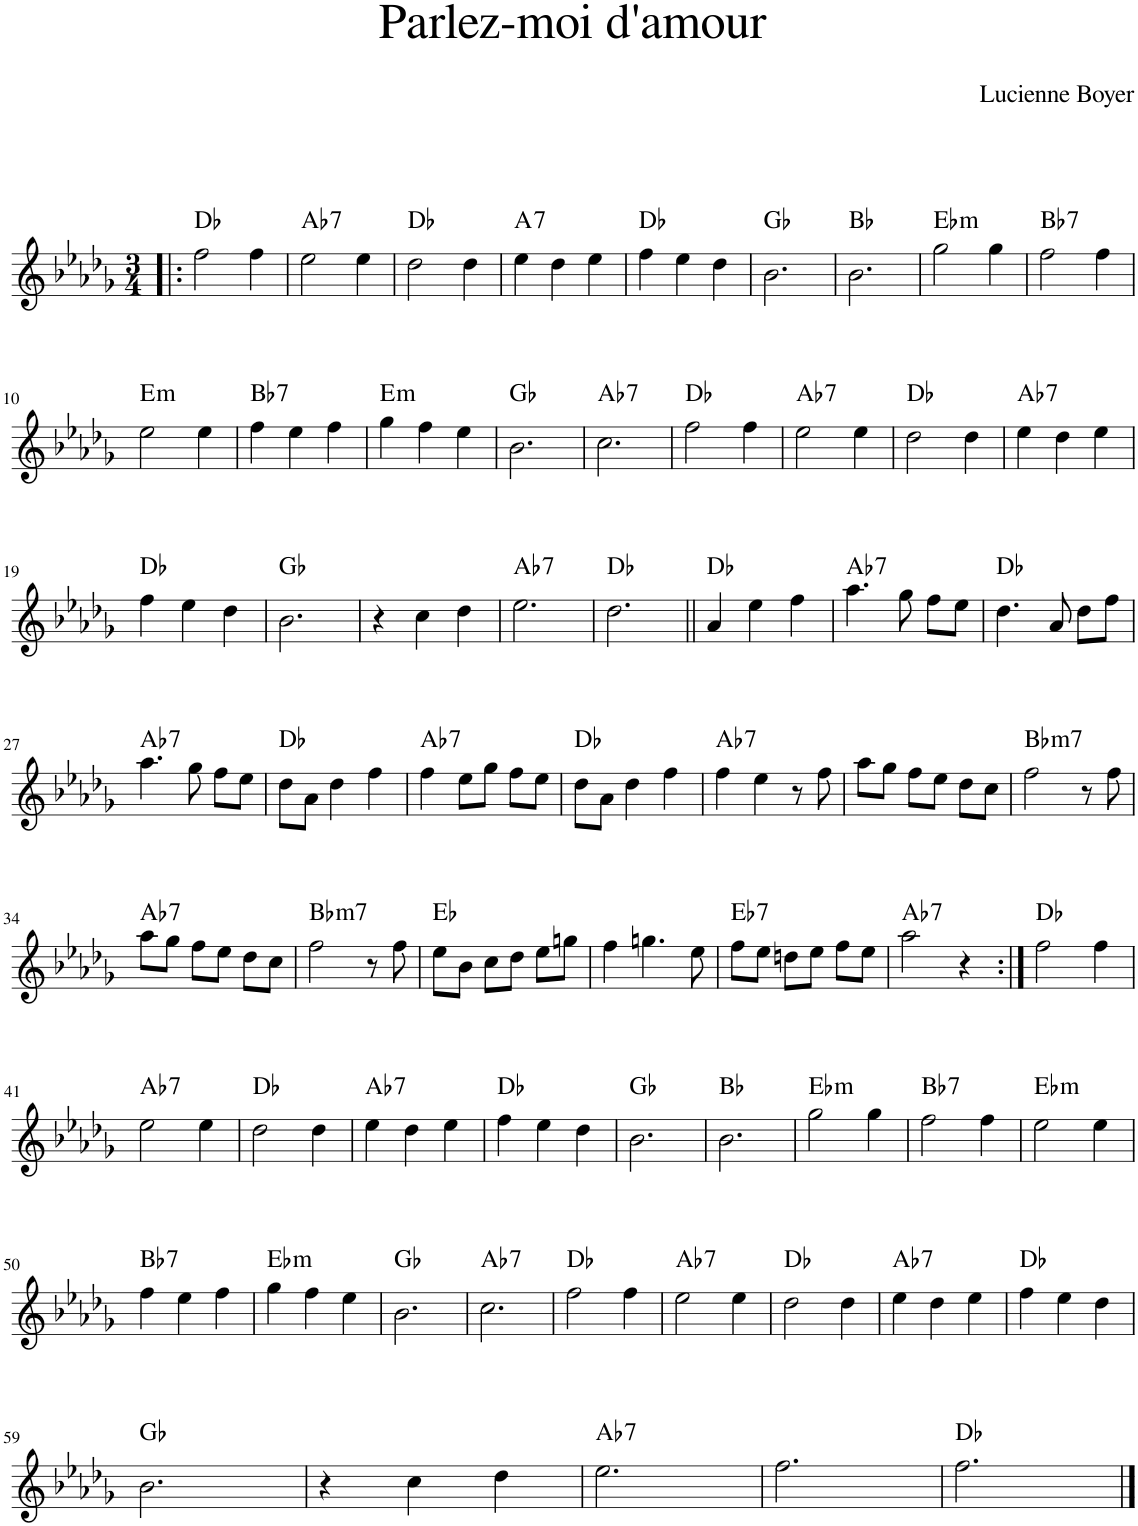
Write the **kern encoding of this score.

**kern	**harte
*part1	*part1
*staff1	*
*I"Piano	*
*I'Pno.	*
*clefG2	*
*k[b-e-a-d-g-]	*
*M3/4	*
=1!|:	=1!|:
2ff\	Db:maj
4ff\	.
=2	=2
!	!LO:H:kt=7
2ee-\	Ab:7
4ee-\	.
=3	=3
2dd-\	Db:maj
4dd-\	.
=4	=4
!	!LO:H:kt=7
4ee-\	A:7
4dd-\	.
4ee-\	.
=5	=5
4ff\	Db:maj
4ee-\	.
4dd-\	.
=6	=6
2.b-\	Gb:maj
=7	=7
2.b-\	Bb:maj
=8	=8
!	!LO:H:kt=m
2gg-\	Eb:min
4gg-\	.
=9	=9
!	!LO:H:kt=7
2ff\	Bb:7
4ff\	.
!!LO:LB:g=z
=10	=10
!	!LO:H:kt=m
2ee-\	E:min
4ee-\	.
=11	=11
!	!LO:H:kt=7
4ff\	Bb:7
4ee-\	.
4ff\	.
=12	=12
!	!LO:H:kt=m
4gg-\	E:min
4ff\	.
4ee-\	.
=13	=13
2.b-\	Gb:maj
=14	=14
!	!LO:H:kt=7
2.cc\	Ab:7
=15	=15
2ff\	Db:maj
4ff\	.
=16	=16
!	!LO:H:kt=7
2ee-\	Ab:7
4ee-\	.
=17	=17
2dd-\	Db:maj
4dd-\	.
=18	=18
!	!LO:H:kt=7
4ee-\	Ab:7
4dd-\	.
4ee-\	.
!!LO:LB:g=z
=19	=19
4ff\	Db:maj
4ee-\	.
4dd-\	.
=20	=20
2.b-\	Gb:maj
=21	=21
4r	.
4cc\	.
4dd-\	.
=22	=22
!	!LO:H:kt=7
2.ee-\	Ab:7
=23	=23
2.dd-\	Db:maj
=24||	=24||
4a-/	Db:maj
4ee-\	.
4ff\	.
=25	=25
!	!LO:H:kt=7
4.aa-\	Ab:7
8gg-\	.
8ff\L	.
8ee-\J	.
=26	=26
4.dd-\	Db:maj
8a-/	.
8dd-\L	.
8ff\J	.
!!LO:LB:g=z
=27	=27
!	!LO:H:kt=7
4.aa-\	Ab:7
8gg-\	.
8ff\L	.
8ee-\J	.
=28	=28
8dd-\L	Db:maj
8a-\J	.
4dd-\	.
4ff\	.
=29	=29
!	!LO:H:kt=7
4ff\	Ab:7
8ee-\L	.
8gg-\J	.
8ff\L	.
8ee-\J	.
=30	=30
8dd-\L	Db:maj
8a-\J	.
4dd-\	.
4ff\	.
=31	=31
!	!LO:H:kt=7
4ff\	Ab:7
4ee-\	.
8r	.
8ff\	.
=32	=32
8aa-\L	.
8gg-\J	.
8ff\L	.
8ee-\J	.
8dd-\L	.
8cc\J	.
=33	=33
!	!LO:H:kt=m7
2ff\	Bb:min7
8r	.
8ff\	.
!!LO:LB:g=z
=34	=34
!	!LO:H:kt=7
8aa-\L	Ab:7
8gg-\J	.
8ff\L	.
8ee-\J	.
8dd-\L	.
8cc\J	.
=35	=35
!	!LO:H:kt=m7
2ff\	Bb:min7
8r	.
8ff\	.
=36	=36
8ee-\L	Eb:maj
8b-\J	.
8cc\L	.
8dd-\J	.
8ee-\L	.
8ggn\J	.
=37	=37
4ff\	.
4.ggn\	.
8ee-\	.
=38	=38
!	!LO:H:kt=7
8ff\L	Eb:7
8ee-\J	.
8ddn\L	.
8ee-\J	.
8ff\L	.
8ee-\J	.
=39	=39
!	!LO:H:kt=7
2aa-\	Ab:7
4r	.
=40:|!	=40:|!
2ff\	Db:maj
4ff\	.
!!LO:LB:g=z
=41	=41
!	!LO:H:kt=7
2ee-\	Ab:7
4ee-\	.
=42	=42
2dd-\	Db:maj
4dd-\	.
=43	=43
!	!LO:H:kt=7
4ee-\	Ab:7
4dd-\	.
4ee-\	.
=44	=44
4ff\	Db:maj
4ee-\	.
4dd-\	.
=45	=45
2.b-\	Gb:maj
=46	=46
2.b-\	Bb:maj
=47	=47
!	!LO:H:kt=m
2gg-\	Eb:min
4gg-\	.
=48	=48
!	!LO:H:kt=7
2ff\	Bb:7
4ff\	.
=49	=49
!	!LO:H:kt=m
2ee-\	Eb:min
4ee-\	.
!!LO:LB:g=z
=50	=50
!	!LO:H:kt=7
4ff\	Bb:7
4ee-\	.
4ff\	.
=51	=51
!	!LO:H:kt=m
4gg-\	Eb:min
4ff\	.
4ee-\	.
=52	=52
2.b-\	Gb:maj
=53	=53
!	!LO:H:kt=7
2.cc\	Ab:7
=54	=54
2ff\	Db:maj
4ff\	.
=55	=55
!	!LO:H:kt=7
2ee-\	Ab:7
4ee-\	.
=56	=56
2dd-\	Db:maj
4dd-\	.
=57	=57
!	!LO:H:kt=7
4ee-\	Ab:7
4dd-\	.
4ee-\	.
=58	=58
4ff\	Db:maj
4ee-\	.
4dd-\	.
!!LO:LB:g=z
=59	=59
2.b-\	Gb:maj
=60	=60
4r	.
4cc\	.
4dd-\	.
=61	=61
!	!LO:H:kt=7
2.ee-\	Ab:7
=62	=62
2.ff\	.
=63	=63
2.ff\	Db:maj
==	==
*-	*-
